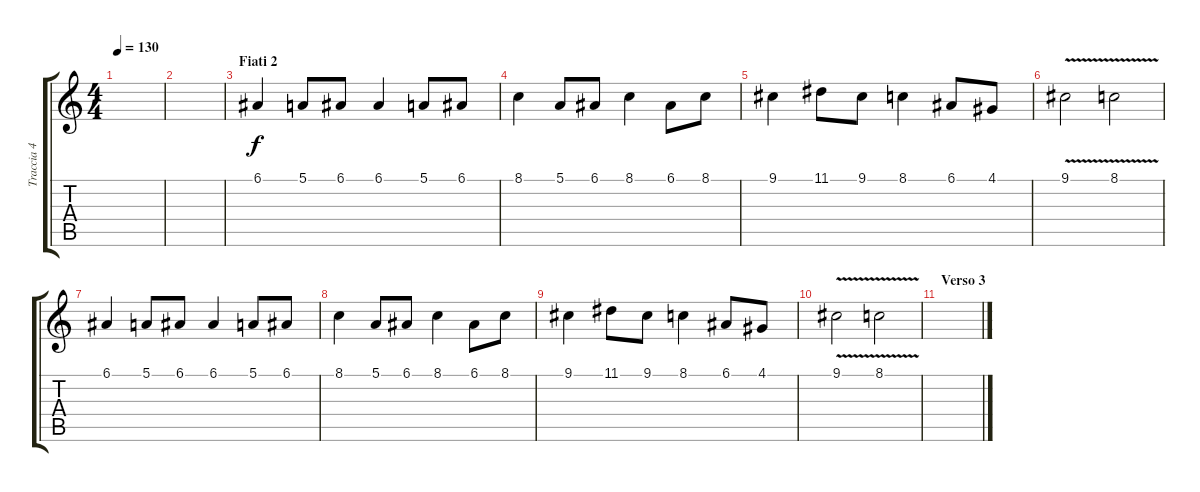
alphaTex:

\track ("Traccia 4" "Traccia 4") {instrument altosax}
\staff {score tabs}
\tuning (E4 B3 G3 D3 A2 E2) {hide}
\ts (4 4)
\tempo 130
\clef g2
\ks c
|
|
\section ("" "Fiati 2")
6.1.4 5.1.8 6.1.8 6.1.4 5.1.8 6.1.8 |
8.1.4 5.1.8 6.1.8 8.1.4 6.1.8 8.1.8 |
9.1.4 11.1.8 9.1.8 8.1.4 6.1.8 4.1.8 |
9.1{v}.2 8.1{v}.2 |
6.1.4 5.1.8 6.1.8 6.1.4 5.1.8 6.1.8 |
8.1.4 5.1.8 6.1.8 8.1.4 6.1.8 8.1.8 |
9.1.4 11.1.8 9.1.8 8.1.4 6.1.8 4.1.8 |
9.1{v}.2 8.1{v}.2 |
\section ("" "Verso 3")
